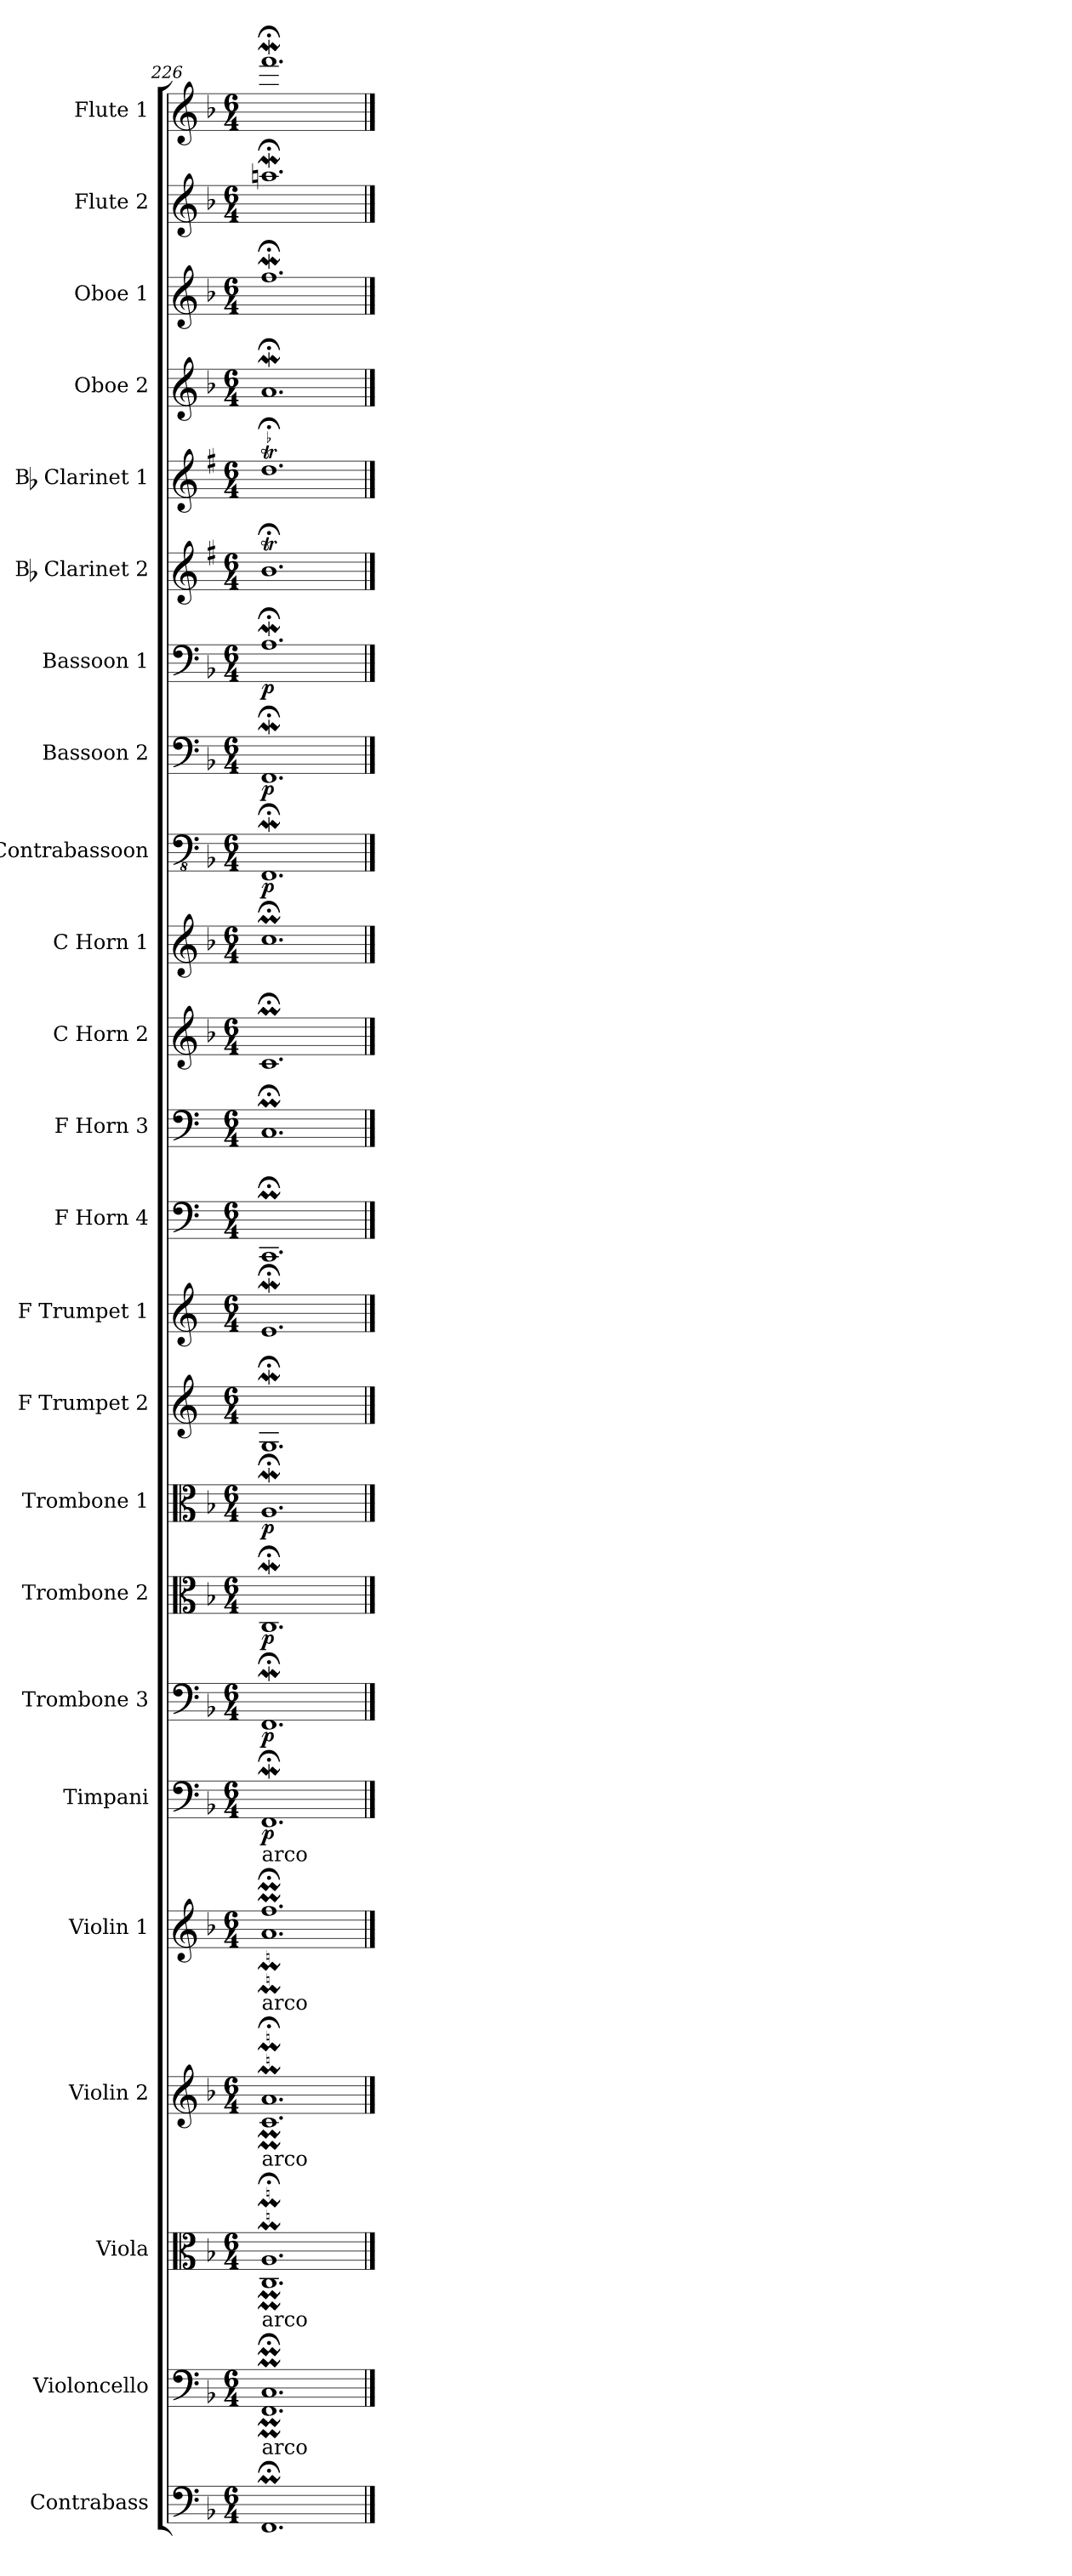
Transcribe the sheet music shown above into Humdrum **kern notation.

**kern	**kern	**kern	**kern	**kern	**kern	**dynam	**kern	**dynam	**kern	**dynam	**kern	**dynam	**kern	**kern	**kern	**kern	**kern	**kern	**kern	**dynam	**kern	**dynam	**kern	**dynam	**kern	**kern	**kern	**kern	**kern	**kern
*part24	*part23	*part22	*part21	*part20	*part19	*part19	*part18	*part18	*part17	*part17	*part16	*part16	*part15	*part14	*part13	*part12	*part11	*part10	*part9	*part9	*part8	*part8	*part7	*part7	*part6	*part5	*part4	*part3	*part2	*part1
*staff24	*staff23	*staff22	*staff21	*staff20	*staff19	*staff19	*staff18	*staff18	*staff17	*staff17	*staff16	*staff16	*staff15	*staff14	*staff13	*staff12	*staff11	*staff10	*staff9	*staff9	*staff8	*staff8	*staff7	*staff7	*staff6	*staff5	*staff4	*staff3	*staff2	*staff1
*I"Contrabass	*I"Violoncello	*I"Viola	*I"Violin 2	*I"Violin 1	*I"Timpani	*	*I"Trombone 3	*	*I"Trombone 2	*	*I"Trombone 1	*	*I"F Trumpet 2	*I"F Trumpet 1	*I"F Horn 4	*I"F Horn 3	*I"C Horn 2	*I"C Horn 1	*I"Contrabassoon	*	*I"Bassoon 2	*	*I"Bassoon 1	*	*I"Bb Clarinet 2	*I"Bb Clarinet 1	*I"Oboe 2	*I"Oboe 1	*I"Flute 2	*I"Flute 1
*I'Cb	*I'Vc	*I'Vla	*I'Vln 2	*I'Vln 1	*I'Timp	*	*I'Trb 3	*	*I'Trb 2	*	*I'Trb 1	*	*I'Tpt 2	*I'Tpt 1	*I'Hn 4	*I'Hn 3	*I'Hn 2	*I'Hn 1	*I'C Bsn	*	*I'Bsn 2	*	*I'Bsn 1	*	*I'Cl 2	*I'Cl 1	*I'Ob 2	*I'Ob 1	*I'Fl 2	*I'Fl 1
*clefF4	*clefF4	*clefC3	*clefG2	*clefG2	*clefF4	*	*clefF4	*	*clefC3	*	*clefC3	*	*clefG2	*clefG2	*clefF4	*clefF4	*clefG2	*clefG2	*clefFv4	*	*clefF4	*	*clefF4	*	*clefG2	*clefG2	*clefG2	*clefG2	*clefG2	*clefG2
*ITrd7c12	*	*	*	*	*	*	*	*	*	*	*	*	*ITrd-3c-5	*ITrd-3c-5	*ITrd4c7	*ITrd4c7	*ITrd7c12	*ITrd7c12	*	*	*	*	*	*	*ITrd1c2	*ITrd1c2	*	*	*	*
*k[b-]	*k[b-]	*k[b-]	*k[b-]	*k[b-]	*k[b-]	*	*k[b-]	*	*k[b-]	*	*k[b-]	*	*k[b-]	*k[b-]	*k[b-]	*k[b-]	*k[b-]	*k[b-]	*k[b-]	*	*k[b-]	*	*k[b-]	*	*k[b-]	*k[b-]	*k[b-]	*k[b-]	*k[b-]	*k[b-]
*M6/4	*M6/4	*M6/4	*M6/4	*M6/4	*M6/4	*	*M6/4	*	*M6/4	*	*M6/4	*	*M6/4	*M6/4	*M6/4	*M6/4	*M6/4	*M6/4	*M6/4	*	*M6/4	*	*M6/4	*	*M6/4	*M6/4	*M6/4	*M6/4	*M6/4	*M6/4
=226	=226	=226	=226	=226	=226	=226	=226	=226	=226	=226	=226	=226	=226	=226	=226	=226	=226	=226	=226	=226	=226	=226	=226	=226	=226	=226	=226	=226	=226	=226
!	!	!	!	!LO:TX:a:t=arco	!	!	!	!	!	!	!	!	!	!	!	!	!	!	!	!	!	!	!	!	!	!	!	!	!	!
!	!	!	!LO:TX:a:t=arco	!	!	!	!	!	!	!	!	!	!	!	!	!	!	!	!	!	!	!	!	!	!	!	!	!	!	!
!	!	!LO:TX:a:t=arco	!	!	!	!	!	!	!	!	!	!	!	!	!	!	!	!	!	!	!	!	!	!	!	!	!	!	!	!
!	!LO:TX:a:t=arco	!	!	!	!	!	!	!	!	!	!	!	!	!	!	!	!	!	!	!	!	!	!	!	!	!	!	!	!	!
!LO:TX:a:t=arco	!	!	!	!	!	!	!	!	!	!	!	!	!	!	!	!	!	!	!	!	!	!	!	!	!	!	!	!	!	!
!	!	!	!	!	!	!LO:DY:b	!	!LO:DY:b	!	!LO:DY:b	!	!LO:DY:b	!	!	!	!	!	!	!	!LO:DY:b	!	!LO:DY:b	!	!LO:DY:b	!	!	!	!	!	!
1.FFF;<M	1.FF;<M 1.C;<M	1.C;<M 1.A;<M	1.c;<M 1.a;<M	1.a;<M 1.ff;<M	1.FF;<w	p	1.FF;<w	p	1.C;<W	p	1.A;<W	p	1.c;<W	1.a;<W	1.FFF;<M	1.FF;<M	1.C;<M	1.c;<M	1.FFF;<w	p	1.FF;<w	p	1.A;<W	p	1.a;<t	1.cc;<t	1.a;<W	1.ff;<w	1.aan;<W	1.fff;<w
==	==	==	==	==	==	==	==	==	==	==	==	==	==	==	==	==	==	==	==	==	==	==	==	==	==	==	==	==	==	==
*-	*-	*-	*-	*-	*-	*-	*-	*-	*-	*-	*-	*-	*-	*-	*-	*-	*-	*-	*-	*-	*-	*-	*-	*-	*-	*-	*-	*-	*-	*-
